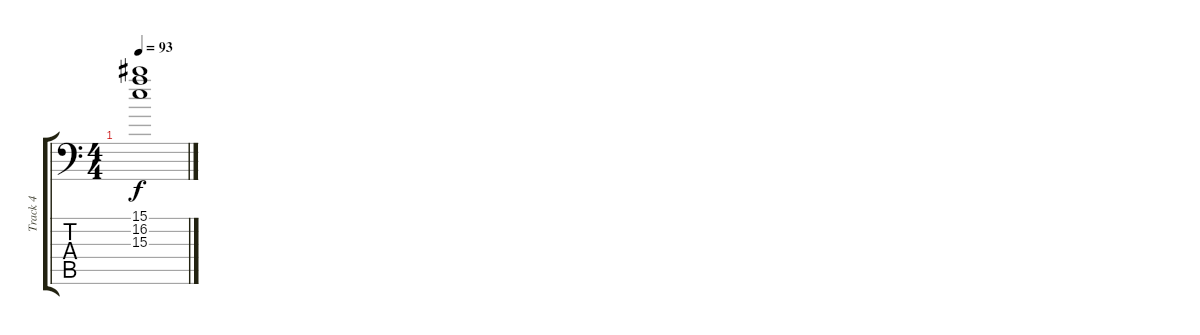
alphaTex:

\track ("Track 4" "Track 4") {instrument distortionguitar}
\staff {score tabs}
\tuning (Bb3 F3 Db3 Ab2 Eb2 Bb1) {hide}
\ts (4 4)
\tempo 93
\clef f4
\ks c
(15.1{t} 16.2{t} 15.3{t}).1{dy f}
